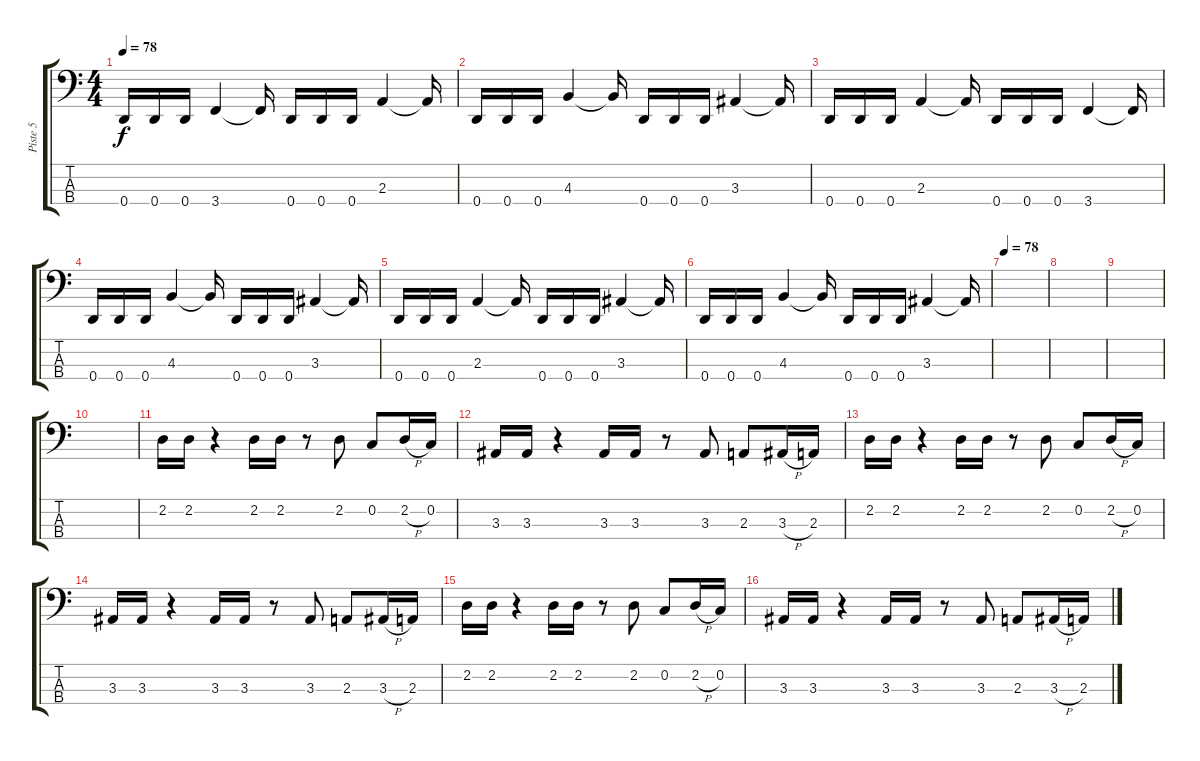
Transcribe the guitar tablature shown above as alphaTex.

\track ("Piste 5" "Piste 5") {instrument electricbassfinger}
\staff {score tabs}
\tuning (F2 C2 G1 D1) {hide}
\ts (4 4)
\tempo 78
\clef f4
\ks c
0.4.16{dy f} 0.4.16 0.4.16 3.4.4 3.4{t}.16 0.4.16 0.4.16 0.4.16 2.3.4 2.3{t}.16 |
0.4.16 0.4.16 0.4.16 4.3.4 4.3{t}.16 0.4.16 0.4.16 0.4.16 3.3.4 3.3{t}.16 |
0.4.16 0.4.16 0.4.16 2.3.4 2.3{t}.16 0.4.16 0.4.16 0.4.16 3.4.4 3.4{t}.16 |
0.4.16 0.4.16 0.4.16 4.3.4 4.3{t}.16 0.4.16 0.4.16 0.4.16 3.3.4 3.3{t}.16 |
0.4.16 0.4.16 0.4.16 2.3.4 2.3{t}.16 0.4.16 0.4.16 0.4.16 3.3.4 3.3{t}.16 |
0.4.16 0.4.16 0.4.16 4.3.4 4.3{t}.16 0.4.16 0.4.16 0.4.16 3.3.4 3.3{t}.16 |
\tempo 78
|
|
|
|
2.2.16 2.2.16 r.4 2.2.16 2.2.16 r.8 2.2.8 0.2.8 2.2{h}.16 0.2.16 |
3.3.16 3.3.16 r.4 3.3.16 3.3.16 r.8 3.3.8 2.3.8 3.3{h}.16 2.3.16 |
2.2.16 2.2.16 r.4 2.2.16 2.2.16 r.8 2.2.8 0.2.8 2.2{h}.16 0.2.16 |
3.3.16 3.3.16 r.4 3.3.16 3.3.16 r.8 3.3.8 2.3.8 3.3{h}.16 2.3.16 |
2.2.16 2.2.16 r.4 2.2.16 2.2.16 r.8 2.2.8 0.2.8 2.2{h}.16 0.2.16 |
3.3.16 3.3.16 r.4 3.3.16 3.3.16 r.8 3.3.8 2.3.8 3.3{h}.16 2.3.16
